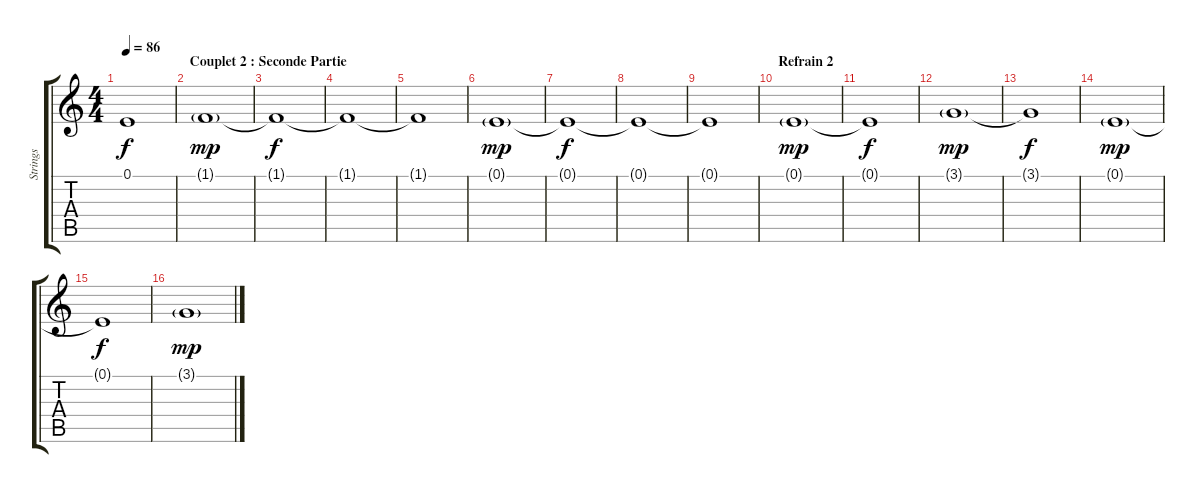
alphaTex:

\track ("Strings" "Strings") {instrument choiraahs}
\staff {score tabs}
\tuning (E4 B3 G3 D3 A2 E2) {hide}
\ts (4 4)
\tempo 86
\clef g2
\ks c
0.1{t}.1{dy f} |
\section ("" "Couplet 2 : Seconde Partie")
1.1{g}.1{dy mp} |
1.1{t}.1{dy f} |
1.1{t}.1 |
1.1{t}.1 |
0.1{g}.1{dy mp} |
0.1{t}.1{dy f} |
0.1{t}.1 |
0.1{t}.1 |
\section ("" "Refrain 2")
0.1{g}.1{dy mp} |
0.1{t}.1{dy f} |
3.1{g}.1{dy mp} |
3.1{t}.1{dy f} |
0.1{g}.1{dy mp} |
0.1{t}.1{dy f} |
3.1{g}.1{dy mp}
